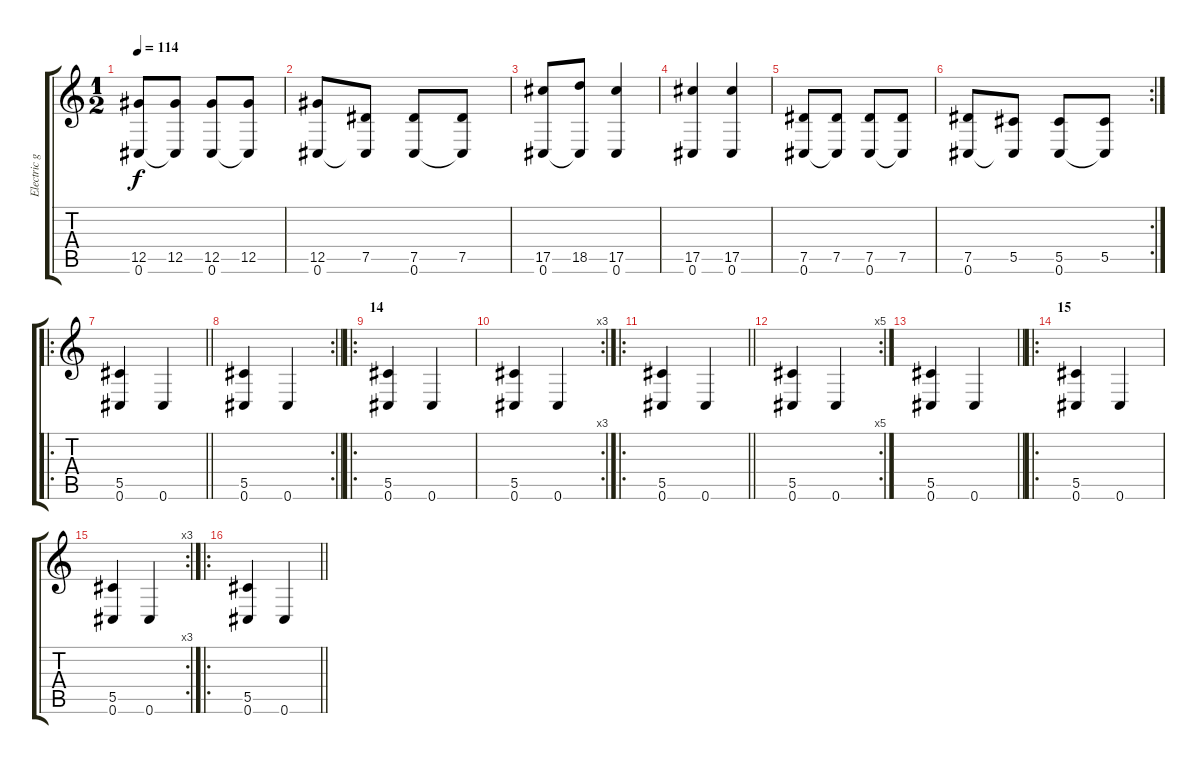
\track ("Electric guitar" "Electric g") {instrument distortionguitar}
\staff {score tabs}
\tuning (Eb4 Bb3 Gb3 Db3 Ab2 Db2) {hide}
\ts (1 2)
\tempo 114
\clef g2
\ks c
(12.5 0.6).8{dy f} (12.5 0.6{t}).8 (12.5 0.6).8 (12.5 0.6{t}).8 |
(12.5 0.6).8 (7.5 0.6{t}).8 (7.5 0.6).8 (7.5 0.6{t}).8 |
(17.5 0.6).8 (18.5 0.6{t}).8 (17.5 0.6).4 |
(17.5 0.6).4 (17.5 0.6).4 |
(7.5 0.6).8 (7.5 0.6{t}).8 (7.5 0.6).8 (7.5 0.6{t}).8 |
\rc 2
(7.5 0.6).8 (5.5 0.6{t}).8 (5.5 0.6).8 (5.5 0.6{t}).8 |
\ro
\barLineRight lightlight
(5.5 0.6).4 0.6.4 |
\rc 2
\barLineRight lightlight
(5.5 0.6).4 0.6.4 |
\ro
\section ("" "14")
(5.5 0.6).4 0.6.4 |
\rc 3
(5.5 0.6).4 0.6.4 |
\ro
\barLineRight lightlight
(5.5 0.6).4 0.6.4 |
\rc 5
(5.5 0.6).4 0.6.4 |
\barLineRight lightlight
(5.5 0.6).4 0.6.4 |
\ro
\section ("" "15")
(5.5 0.6).4 0.6.4 |
\rc 3
(5.5 0.6).4 0.6.4 |
\ro
\barLineRight lightlight
(5.5 0.6).4 0.6.4
